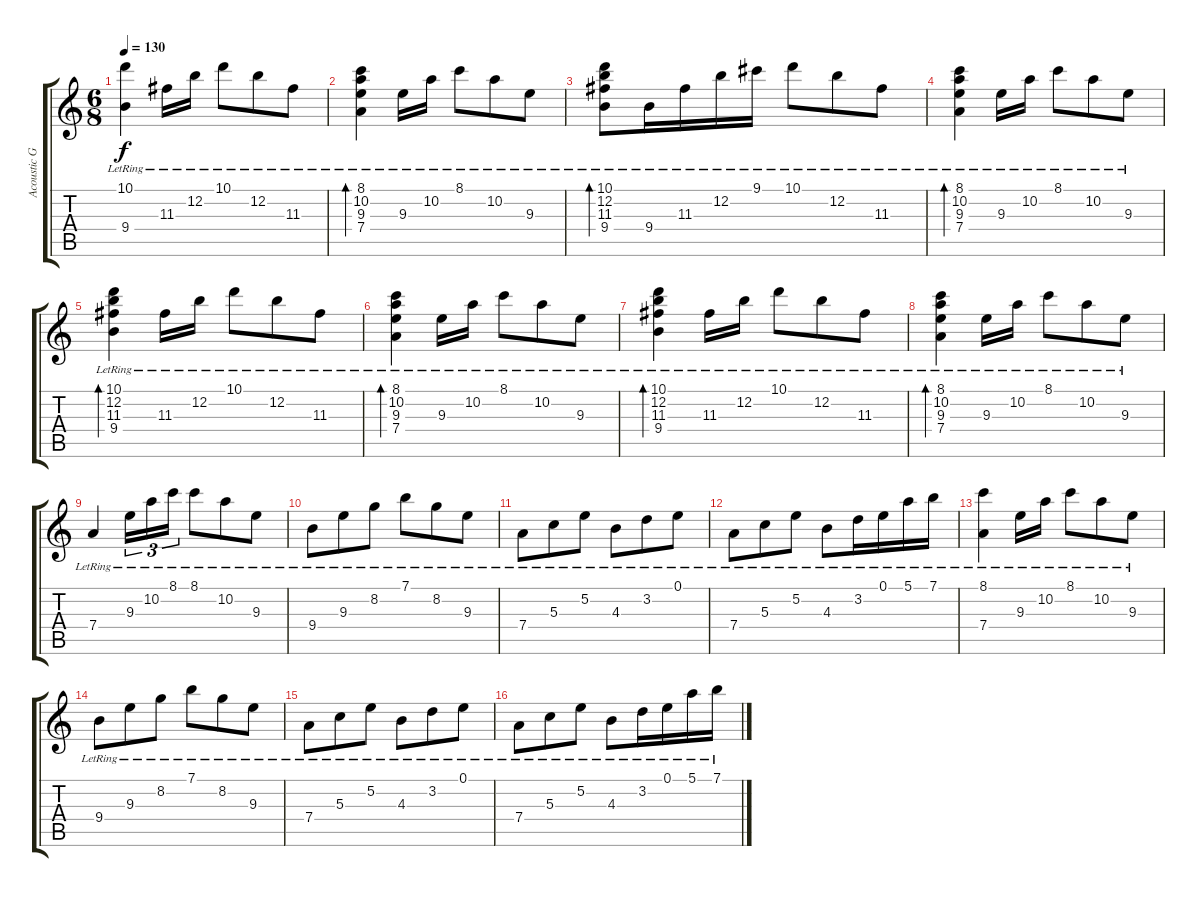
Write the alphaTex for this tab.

\track ("Acoustic Guitar I" "Acoustic G") {instrument acousticguitarnylon}
\staff {score tabs}
\tuning (E4 B3 G3 D3 A2 E2) {hide}
\ts (6 8)
\tempo 130
\clef g2
\ks c
(10.1{lr} 9.4{lr}).4{dy f} 11.3{lr}.16 12.2{lr}.16 10.1{lr}.8 12.2{lr}.8 11.3{lr}.8 |
(8.1{lr} 10.2{lr} 9.3{lr} 7.4{lr}).4{bd 120} 9.3{lr}.16 10.2{lr}.16 8.1{lr}.8 10.2{lr}.8 9.3{lr}.8 |
(10.1{lr} 12.2{lr} 11.3{lr} 9.4{lr}).8{bd 120} 9.4{lr}.16 11.3{lr}.16 12.2{lr}.16 9.1{lr}.16 10.1{lr}.8 12.2{lr}.8 11.3{lr}.8 |
(8.1{lr} 10.2{lr} 9.3{lr} 7.4{lr}).4{bd 120} 9.3{lr}.16 10.2{lr}.16 8.1{lr}.8 10.2{lr}.8 9.3{lr}.8 |
(10.1{lr} 12.2{lr} 11.3{lr} 9.4{lr}).4{bd 120} 11.3{lr}.16 12.2{lr}.16 10.1{lr}.8 12.2{lr}.8 11.3{lr}.8 |
(8.1{lr} 10.2{lr} 9.3{lr} 7.4{lr}).4{bd 120} 9.3{lr}.16 10.2{lr}.16 8.1{lr}.8 10.2{lr}.8 9.3{lr}.8 |
(10.1{lr} 12.2{lr} 11.3{lr} 9.4{lr}).4{bd 120} 11.3{lr}.16 12.2{lr}.16 10.1{lr}.8 12.2{lr}.8 11.3{lr}.8 |
(8.1{lr} 10.2{lr} 9.3{lr} 7.4{lr}).4{bd 120} 9.3{lr}.16 10.2{lr}.16 8.1{lr}.8 10.2{lr}.8 9.3{lr}.8 |
7.4{lr}.4 9.3{lr}.16{tu (3 2)} 10.2{lr}.16{tu (3 2)} 8.1{lr}.16{tu (3 2)} 8.1{lr}.8 10.2{lr}.8 9.3{lr}.8 |
9.4{lr}.8 9.3{lr}.8 8.2{lr}.8 7.1{lr}.8 8.2{lr}.8 9.3{lr}.8 |
7.4{lr}.8 5.3{lr}.8 5.2{lr}.8 4.3{lr}.8 3.2{lr}.8 0.1{lr}.8 |
7.4{lr}.8 5.3{lr}.8 5.2{lr}.8 4.3{lr}.8 3.2{lr}.16 0.1{lr}.16 5.1{lr}.16 7.1{lr}.16 |
(8.1{lr} 7.4{lr}).4 9.3{lr}.16 10.2{lr}.16 8.1{lr}.8 10.2{lr}.8 9.3{lr}.8 |
9.4{lr}.8 9.3{lr}.8 8.2{lr}.8 7.1{lr}.8 8.2{lr}.8 9.3{lr}.8 |
7.4{lr}.8 5.3{lr}.8 5.2{lr}.8 4.3{lr}.8 3.2{lr}.8 0.1{lr}.8 |
7.4{lr}.8 5.3{lr}.8 5.2{lr}.8 4.3{lr}.8 3.2{lr}.16 0.1{lr}.16 5.1{lr}.16 7.1{lr}.16
